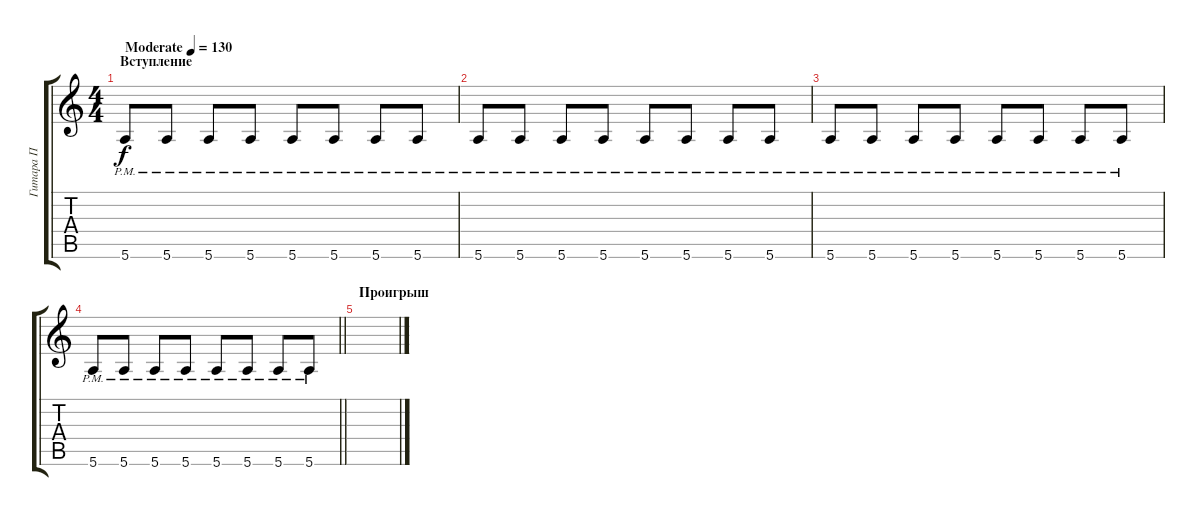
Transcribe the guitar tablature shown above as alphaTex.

\track ("Гитара П" "Гитара П") {instrument distortionguitar}
\staff {score tabs}
\tuning (E4 B3 G3 D3 A2 E2) {hide}
\ts (4 4)
\section ("" "Вступление")
\tempo (130 "Moderate")
\clef g2
\ks c
5.6{pm}.8{dy f instrument distortionguitar} 5.6{pm}.8 5.6{pm}.8 5.6{pm}.8 5.6{pm}.8 5.6{pm}.8 5.6{pm}.8 5.6{pm}.8 |
5.6{pm}.8 5.6{pm}.8 5.6{pm}.8 5.6{pm}.8 5.6{pm}.8 5.6{pm}.8 5.6{pm}.8 5.6{pm}.8 |
5.6{pm}.8 5.6{pm}.8 5.6{pm}.8 5.6{pm}.8 5.6{pm}.8 5.6{pm}.8 5.6{pm}.8 5.6{pm}.8 |
\barLineRight lightlight
5.6{pm}.8 5.6{pm}.8 5.6{pm}.8 5.6{pm}.8 5.6{pm}.8 5.6{pm}.8 5.6{pm}.8 5.6{pm}.8 |
\section ("" "Проигрыш")
